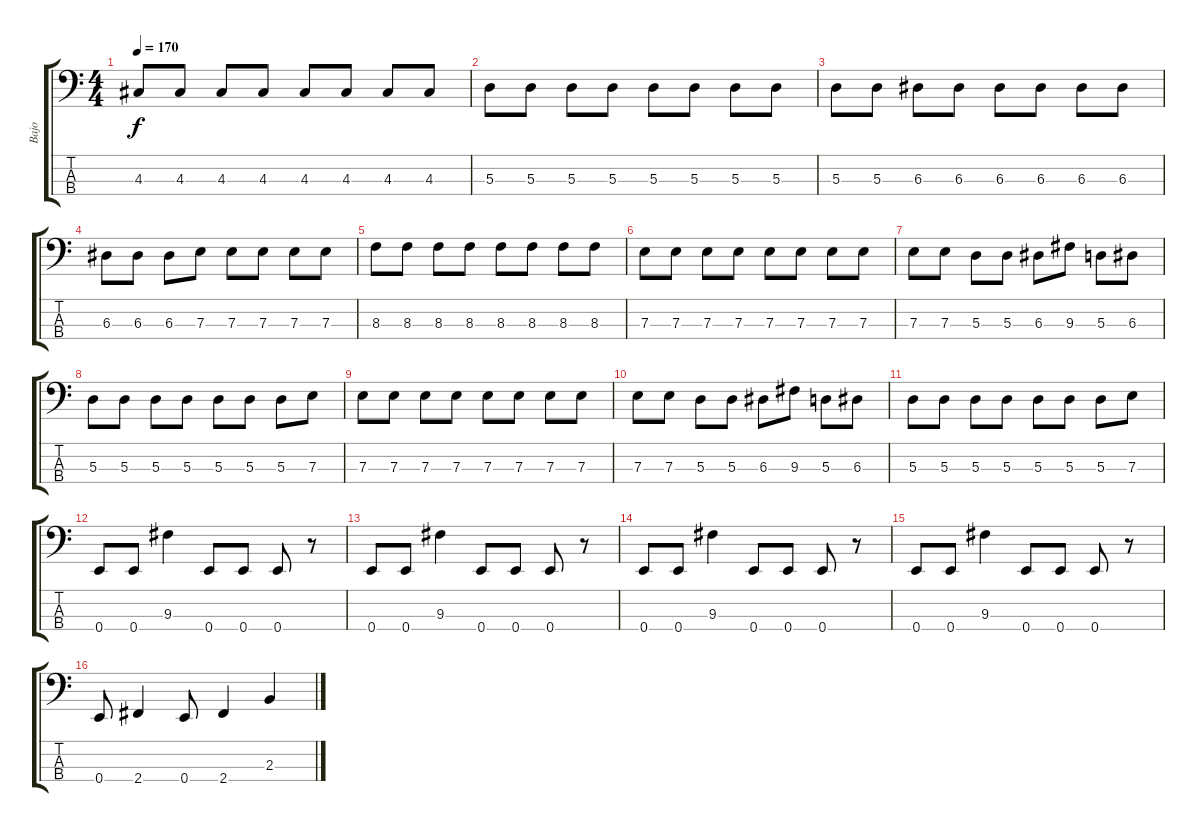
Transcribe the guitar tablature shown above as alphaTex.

\track ("Bajo" "Bajo") {instrument electricbasspick}
\staff {score tabs}
\tuning (G2 D2 A1 E1) {hide}
\ts (4 4)
\tempo 170
\clef f4
\ks c
4.3.8{dy f} 4.3.8 4.3.8 4.3.8 4.3.8 4.3.8 4.3.8 4.3.8 |
5.3.8 5.3.8 5.3.8 5.3.8 5.3.8 5.3.8 5.3.8 5.3.8 |
5.3.8 5.3.8 6.3.8 6.3.8 6.3.8 6.3.8 6.3.8 6.3.8 |
6.3.8 6.3.8 6.3.8 7.3.8 7.3.8 7.3.8 7.3.8 7.3.8 |
8.3.8 8.3.8 8.3.8 8.3.8 8.3.8 8.3.8 8.3.8 8.3.8 |
7.3.8 7.3.8 7.3.8 7.3.8 7.3.8 7.3.8 7.3.8 7.3.8 |
7.3.8 7.3.8 5.3.8 5.3.8 6.3.8 9.3.8 5.3.8 6.3.8 |
5.3.8 5.3.8 5.3.8 5.3.8 5.3.8 5.3.8 5.3.8 7.3.8 |
7.3.8 7.3.8 7.3.8 7.3.8 7.3.8 7.3.8 7.3.8 7.3.8 |
7.3.8 7.3.8 5.3.8 5.3.8 6.3.8 9.3.8 5.3.8 6.3.8 |
5.3.8 5.3.8 5.3.8 5.3.8 5.3.8 5.3.8 5.3.8 7.3.8 |
0.4.8 0.4.8 9.3.4 0.4.8 0.4.8 0.4.8 r.8 |
0.4.8 0.4.8 9.3.4 0.4.8 0.4.8 0.4.8 r.8 |
0.4.8 0.4.8 9.3.4 0.4.8 0.4.8 0.4.8 r.8 |
0.4.8 0.4.8 9.3.4 0.4.8 0.4.8 0.4.8 r.8 |
0.4.8 2.4.4 0.4.8 2.4.4 2.3.4
